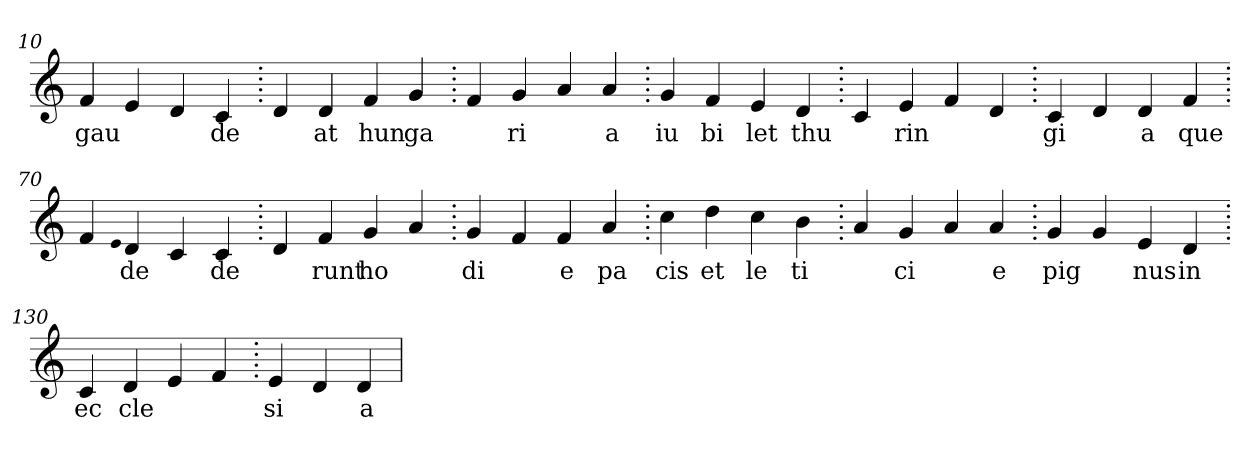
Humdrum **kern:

**kern	**text
*part1	*part1
*staff1	*staff1
*clefG2	*
=10.	=10.
4f	gau
4e	.
4d	.
4c	de
=20.	=20.
4d	.
4d	at
4f	hun
4g	ga
=30.	=30.
4f	.
4g	ri
4a	.
4a	a
=40.	=40.
4g	iu
4f	bi
4e	let
4d	thu
=50.	=50.
4c	.
4e	rin
4f	.
4d	.
=60.	=60.
4c	gi
4d	.
4d	a
4f	que
=70.	=70.
4f	.
qqe	.
4d	de
4c	.
4c	de
=80.	=80.
4d	.
4f	runt
4g	ho
4a	.
=90.	=90.
4g	di
4f	.
4f	e
4a	pa
=100.	=100.
4cc	cis
4dd	et
4cc	le
4b	ti
=110.	=110.
4a	.
4g	ci
4a	.
4a	e
=120.	=120.
4g	pig
4g	.
4e	nus
4d	in
=130.	=130.
4c	ec
4d	cle
4e	.
4f	.
=140.	=140.
4e	si
4d	.
4d	a
=	=
*-	*-
